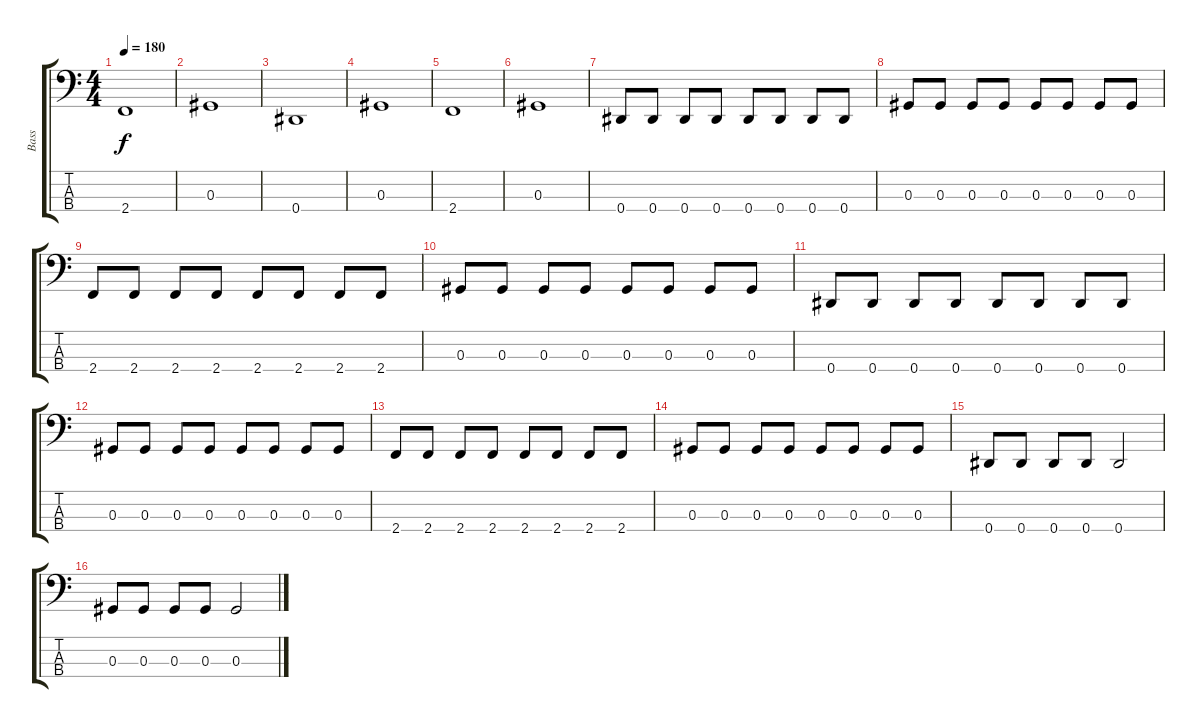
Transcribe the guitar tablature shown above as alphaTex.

\track ("Bass" "Bass") {instrument electricbasspick}
\staff {score tabs}
\tuning (Gb2 Db2 Ab1 Eb1) {hide}
\ts (4 4)
\tempo 180
\clef f4
\ks c
2.4.1{dy f} |
0.3.1 |
0.4.1 |
0.3.1 |
2.4.1 |
0.3.1 |
0.4.8 0.4.8 0.4.8 0.4.8 0.4.8 0.4.8 0.4.8 0.4.8 |
0.3.8 0.3.8 0.3.8 0.3.8 0.3.8 0.3.8 0.3.8 0.3.8 |
2.4.8 2.4.8 2.4.8 2.4.8 2.4.8 2.4.8 2.4.8 2.4.8 |
0.3.8 0.3.8 0.3.8 0.3.8 0.3.8 0.3.8 0.3.8 0.3.8 |
0.4.8 0.4.8 0.4.8 0.4.8 0.4.8 0.4.8 0.4.8 0.4.8 |
0.3.8 0.3.8 0.3.8 0.3.8 0.3.8 0.3.8 0.3.8 0.3.8 |
2.4.8 2.4.8 2.4.8 2.4.8 2.4.8 2.4.8 2.4.8 2.4.8 |
0.3.8 0.3.8 0.3.8 0.3.8 0.3.8 0.3.8 0.3.8 0.3.8 |
0.4.8 0.4.8 0.4.8 0.4.8 0.4.2 |
0.3.8 0.3.8 0.3.8 0.3.8 0.3.2
